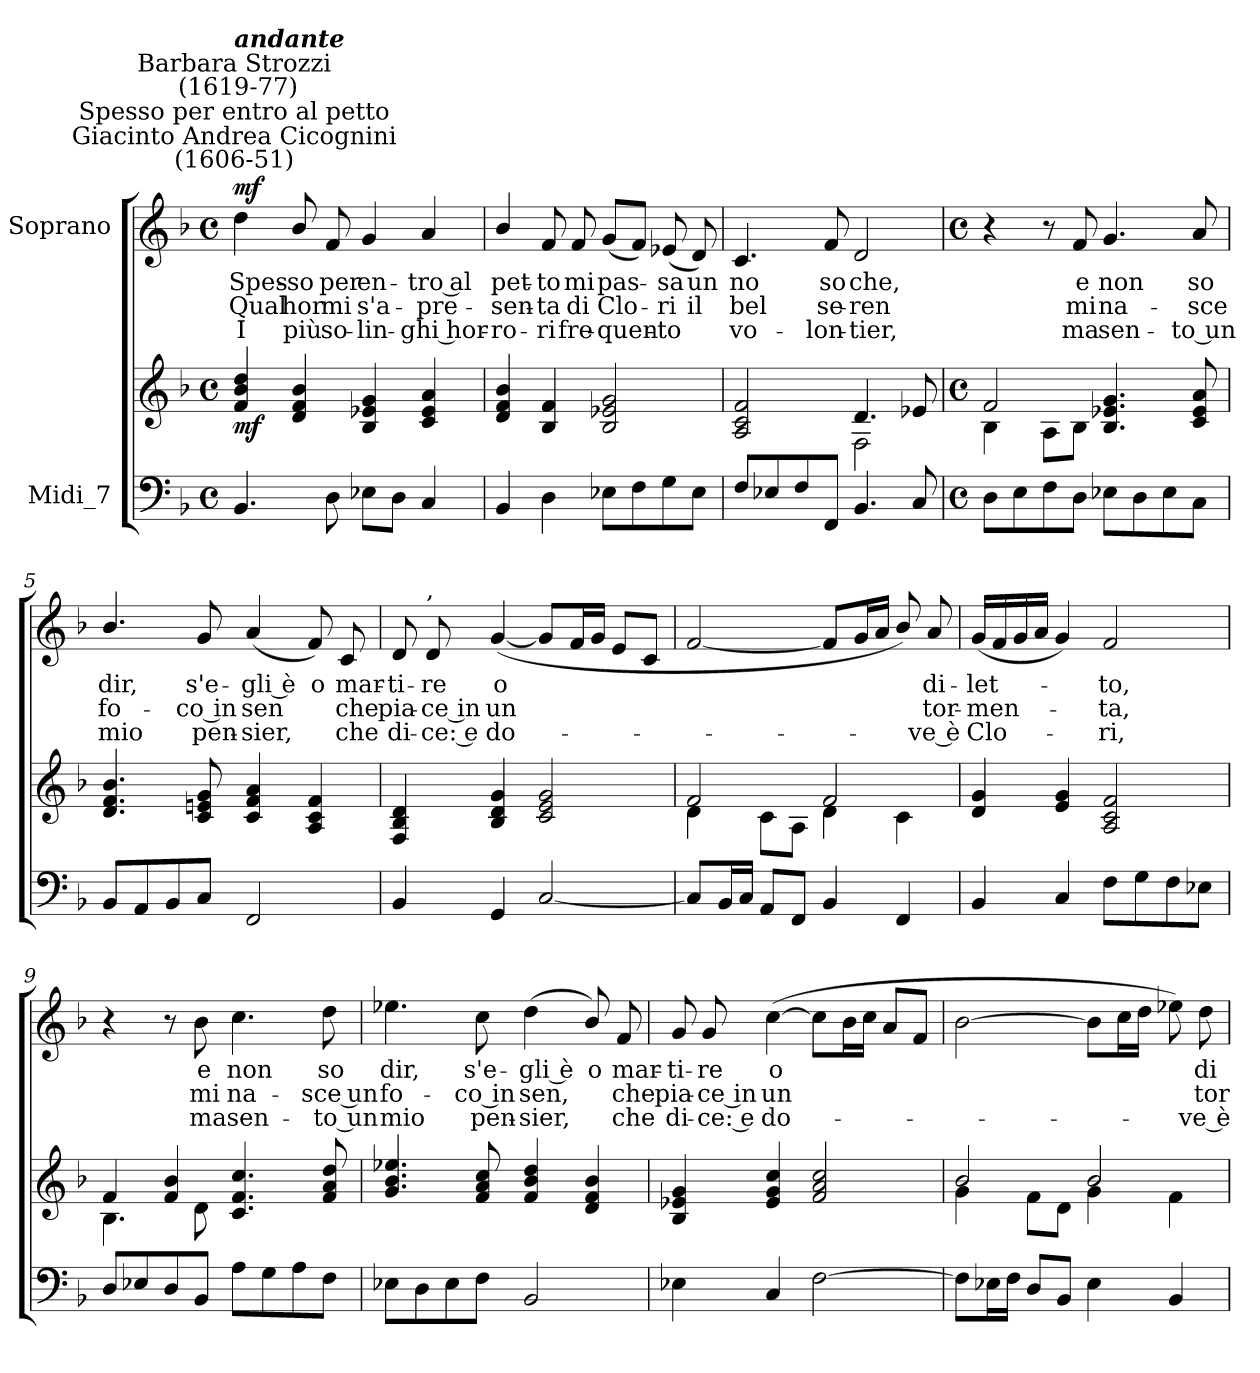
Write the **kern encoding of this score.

**kern	**kern	**dynam	**kern	**text	**text	**text	**dynam
*part2	*part2	*part2	*part1	*part1	*part1	*part1	*part1
*staff3	*staff2	*staff2/3	*staff1	*staff1	*staff1	*staff1	*staff1
*I"Midi_7	*	*	*I"Soprano	*	*	*	*
*clefF4	*clefG2	*	*clefG2	*	*	*	*
*k[b-]	*k[b-]	*	*k[b-]	*	*	*	*
*F:	*F:	*	*F:	*	*	*	*
*M4/4	*M4/4	*	*M4/4	*	*	*	*
*met(c)	*met(c)	*	*met(c)	*	*	*	*
=1	=1	=1	=1	=1	=1	=1	=1
*	*^	*	*	*	*	*	*
!	!	!	!	!LO:TX:a:cj:t=Giacinto Andrea Cicognini\n(1606-51)	!	!	!	!
!	!	!	!	!LO:TX:a:cj:t=Spesso per entro al petto	!	!	!	!
!	!	!	!	!LO:TX:a:cj:t=Barbara Strozzi\n (1619-77)	!	!	!	!
!	!	!	!	!LO:TX:a:Bi:t=andante	!	!	!	!
!	!	!	!LO:DY:b	!	!LO:LY:b	!LO:LY:b	!LO:LY:b	!LO:DY:b
4.BB-	4f/ 4b-/ 4dd/	1ryy	mf	4dd	Spes-	-Qual	I	mf
!	!	!	!	!	!LO:LY:b	!LO:LY:b	!LO:LY:b	!
.	4d/ 4f/ 4b-/	.	.	8b-/	so	hor	più	.
!	!	!	!	!	!LO:LY:b	!LO:LY:b	!LO:LY:b	!
8D	.	.	.	8f	per	mi	so-	.
!	!	!	!	!	!LO:LY:b	!LO:LY:b	!LO:LY:b	!
8E-XL	4B-/ 4e-X/ 4g/	.	.	4g	-en-	-s'a-	-lin-	.
8DJ	.	.	.	.	.	.	.	.
!	!	!	!	!	!LO:LY:b	!LO:LY:b	!LO:LY:b	!
4C	4c/ 4e-/ 4a/	.	.	4a	-tro al	pre-	-ghi hor-	.
=2	=2	=2	=2	=2	=2	=2	=2	=2
!	!	!	!	!	!LO:LY:b	!LO:LY:b	!LO:LY:b	!
4BB-	4d/ 4f/ 4b-/	1ryy	.	4b-/	-pet-	-sen-	-ro-	.
!	!	!	!	!	!LO:LY:b	!LO:LY:b	!LO:LY:b	!
4D	4B-/ 4f/	.	.	8f	-to	ta	ri	.
!	!	!	!	!	!LO:LY:b	!LO:LY:b	!LO:LY:b	!
.	.	.	.	8f	mi	di	fre-	.
!	!	!	!	!	!LO:LY:b	!LO:LY:b	!LO:LY:b	!
8E-XL	2B-/ 2e-X/ 2g/	.	.	(<8gL	-pas-	Clo-	quen-	.
8F	.	.	.	8fJ)	.	.	.	.
!	!	!	!	!	!LO:LY:b	!LO:LY:b	!LO:LY:b	!
8G	.	.	.	(<8e-X	sa	ri	to	.
!	!	!	!	!	!LO:LY:b	!LO:LY:b	!	!
8E-J	.	.	.	8d)	un	il	.	.
=3	=3	=3	=3	=3	=3	=3	=3	=3
!	!	!	!	!	!LO:LY:b	!LO:LY:b	!LO:LY:b	!
8FL	2A/ 2c/ 2f/	2ryy	.	4.c	no	bel	vo-	.
8E-X	.	.	.	.	.	.	.	.
8F	.	.	.	.	.	.	.	.
!	!	!	!	!	!LO:LY:b	!LO:LY:b	!LO:LY:b	!
8FFJ	.	.	.	8f	-so	se-	-lon-	.
!	!	!	!	!	!LO:LY:b	!LO:LY:b	!LO:LY:b	!
4.BB-	4.d/	2F\	.	2d	-che,	ren	tier,	.
8C	8e-X/	.	.	.	.	.	.	.
!!LO:LB:g=z
=4	=4	=4	=4	=4	=4	=4	=4	=4
*M4/4	*M4/4	*	*	*M4/4	*	*	*	*
*met(c)	*met(c)	*	*	*met(c)	*	*	*	*
8DL	2f/	4B-\	.	4r	.	.	.	.
8E	.	.	.	.	.	.	.	.
8F	.	8A\L	.	8r	.	.	.	.
!	!	!	!	!	!LO:LY:b	!LO:LY:b	!LO:LY:b	!
8DJ	.	8B-\J	.	8f	e	mi	ma	.
!	!	!	!	!	!LO:LY:b	!LO:LY:b	!LO:LY:b	!
8E-XL	4.B-/ 4.e-X/ 4.g/	2ryy	.	4.g	non	na-	-sen-	.
8D	.	.	.	.	.	.	.	.
8E-	.	.	.	.	.	.	.	.
!	!	!	!	!	!LO:LY:b	!LO:LY:b	!LO:LY:b	!
8CJ	8c/ 8e-/ 8a/	.	.	8a	-so	sce	to un	.
=5	=5	=5	=5	=5	=5	=5	=5	=5
!	!	!	!	!	!LO:LY:b	!LO:LY:b	!LO:LY:b	!
8BB-L	4.d/ 4.f/ 4.b-/	1ryy	.	4.b-/	dir,	fo-	-mio	.
8AA	.	.	.	.	.	.	.	.
8BB-	.	.	.	.	.	.	.	.
!	!	!	!	!	!LO:LY:b	!LO:LY:b	!LO:LY:b	!
8CJ	8c/ 8en/ 8g/	.	.	8g	s'e-	-co in	pen-	.
!	!	!	!	!	!LO:LY:b	!LO:LY:b	!LO:LY:b	!
2FF	4c/ 4f/ 4a/	.	.	(<4a	-gli è	sen	sier,	.
!	!	!	!	!	!LO:LY:b	!	!	!
.	4A/ 4c/ 4f/	.	.	8f)	o	.	.	.
!	!	!	!	!	!LO:LY:b	!LO:LY:b	!LO:LY:b	!
.	.	.	.	8c	mar-	-che	che	.
=6	=6	=6	=6	=6	=6	=6	=6	=6
!	!	!	!	!	!LO:LY:b	!LO:LY:b	!LO:LY:b	!
4BB-	4F/ 4B-/ 4d/	1ryy	.	8d	ti-	-pia-	-di-	.
!	!	!	!	!LO:TX:a:t=,	!	!	!	!
!	!	!	!	!	!LO:LY:b	!LO:LY:b	!LO:LY:b	!
.	.	.	.	8d	-re	ce in	ce: e	.
!	!	!	!	!	!LO:LY:b	!LO:LY:b	!LO:LY:b	!
4GG	4B-/ 4d/ 4g/	.	.	(<[4g	o	un	do-	.
[2C	2c/ 2e/ 2g/	.	.	8gL]	.	.	.	.
.	.	.	.	16fL	.	.	.	.
.	.	.	.	16gJJ	.	.	.	.
.	.	.	.	8eL	.	.	.	.
.	.	.	.	8cJ	.	.	.	.
!!LO:LB:g=z
=7	=7	=7	=7	=7	=7	=7	=7	=7
8CL]	2f/	4d\	.	[2f	.	.	.	.
16BB-L	.	.	.	.	.	.	.	.
16CJJ	.	.	.	.	.	.	.	.
8AAL	.	8c\L	.	.	.	.	.	.
8FFJ	.	8A\J	.	.	.	.	.	.
4BB-	2f/	4d\	.	8fL]	.	.	.	.
.	.	.	.	16gL	.	.	.	.
.	.	.	.	16aJJ	.	.	.	.
4FF	.	4c\	.	8b-/)	.	.	.	.
!	!	!	!	!	!LO:LY:b	!LO:LY:b	!LO:LY:b	!
.	.	.	.	8a	di-	-tor-	-ve è	.
=8	=8	=8	=8	=8	=8	=8	=8	=8
!	!	!	!	!	!LO:LY:b	!LO:LY:b	!LO:LY:b	!
4BB-	4d/ 4g/	1ryy	.	(<16gLL	let-	men-	Clo-	.
.	.	.	.	16f	.	.	.	.
.	.	.	.	16g	.	.	.	.
.	.	.	.	16aJJ	.	.	.	.
4C	4e/ 4g/	.	.	4g)	.	.	.	.
!	!	!	!	!	!LO:LY:b	!LO:LY:b	!LO:LY:b	!
8FL	2A/ 2c/ 2f/	.	.	2f	to,	ta,	ri,	.
8G	.	.	.	.	.	.	.	.
8F	.	.	.	.	.	.	.	.
8E-XJ	.	.	.	.	.	.	.	.
=9	=9	=9	=9	=9	=9	=9	=9	=9
8DL	4f/	4.B-\	.	4r	.	.	.	.
8E-X	.	.	.	.	.	.	.	.
8D	4f/ 4b-/	.	.	8r	.	.	.	.
!	!	!	!	!	!LO:LY:b	!LO:LY:b	!LO:LY:b	!
8BB-J	.	8d\	.	8b-	e	mi	ma	.
!	!	!	!	!	!LO:LY:b	!LO:LY:b	!LO:LY:b	!
8AL	4.c/ 4.f/ 4.cc/	2ryy	.	4.cc	non	na-	-sen-	.
8G	.	.	.	.	.	.	.	.
8A	.	.	.	.	.	.	.	.
!	!	!	!	!	!LO:LY:b	!LO:LY:b	!LO:LY:b	!
8FJ	8f/ 8a/ 8dd/	.	.	8dd	-so	sce un	to un	.
*	*v	*v	*	*	*	*	*	*
=10	=10	=10	=10	=10	=10	=10	=10
!	!	!	!	!LO:LY:b	!LO:LY:b	!LO:LY:b	!
8E-XL	4.g/ 4.b-/ 4.ee-X/	.	4.ee-X	dir,	fo-	-mio	.
8D	.	.	.	.	.	.	.
8E-	.	.	.	.	.	.	.
!	!	!	!	!LO:LY:b	!LO:LY:b	!LO:LY:b	!
8FJ	8f/ 8a/ 8cc/	.	8cc	s'e-	-co in	pen-	.
!	!	!	!	!LO:LY:b	!LO:LY:b	!LO:LY:b	!
2BB-	4f/ 4b-/ 4dd/	.	(<4dd	-gli è	sen,	sier,	.
!	!	!	!	!LO:LY:b	!	!	!
.	4d/ 4f/ 4b-/	.	8b-/)	o	.	.	.
!	!	!	!	!LO:LY:b	!LO:LY:b	!LO:LY:b	!
.	.	.	8f	mar-	-che	che	.
!!LO:LB:g=z
=11	=11	=11	=11	=11	=11	=11	=11
*	*^	*	*	*	*	*	*
!	!	!	!	!	!LO:LY:b	!LO:LY:b	!LO:LY:b	!
4E-X	4B-/ 4e-X/ 4g/	1ryy	.	8g	ti-	-pia-	-di-	.
!	!	!	!	!	!LO:LY:b	!LO:LY:b	!LO:LY:b	!
.	.	.	.	8g	-re	ce in	ce: e	.
!	!	!	!	!	!LO:LY:b	!LO:LY:b	!LO:LY:b	!
4C	4e-/ 4g/ 4cc/	.	.	(>[4cc	o	un	do-	.
[2F	2f/ 2a/ 2cc/	.	.	8ccL]	.	.	.	.
.	.	.	.	16b-L	.	.	.	.
.	.	.	.	16ccJJ	.	.	.	.
.	.	.	.	8aL	.	.	.	.
.	.	.	.	8fJ	.	.	.	.
=12	=12	=12	=12	=12	=12	=12	=12	=12
8FL]	2b-/	4g\	.	[2b-	.	.	.	.
16E-XL	.	.	.	.	.	.	.	.
16FJJ	.	.	.	.	.	.	.	.
8DL	.	8f\L	.	.	.	.	.	.
8BB-J	.	8d\J	.	.	.	.	.	.
4E-	2b-/	4g\	.	8b-L]	.	.	.	.
.	.	.	.	16ccL	.	.	.	.
.	.	.	.	16ddJJ	.	.	.	.
4BB-	.	4f\	.	8ee-X)	.	.	.	.
!	!	!	!	!	!LO:LY:b	!LO:LY:b	!LO:LY:b	!
.	.	.	.	8dd	di-	-tor-	-ve è	.
*	*v	*v	*	*	*	*	*	*
=	=	=	=	=	=	=	=
*-	*-	*-	*-	*-	*-	*-	*-
